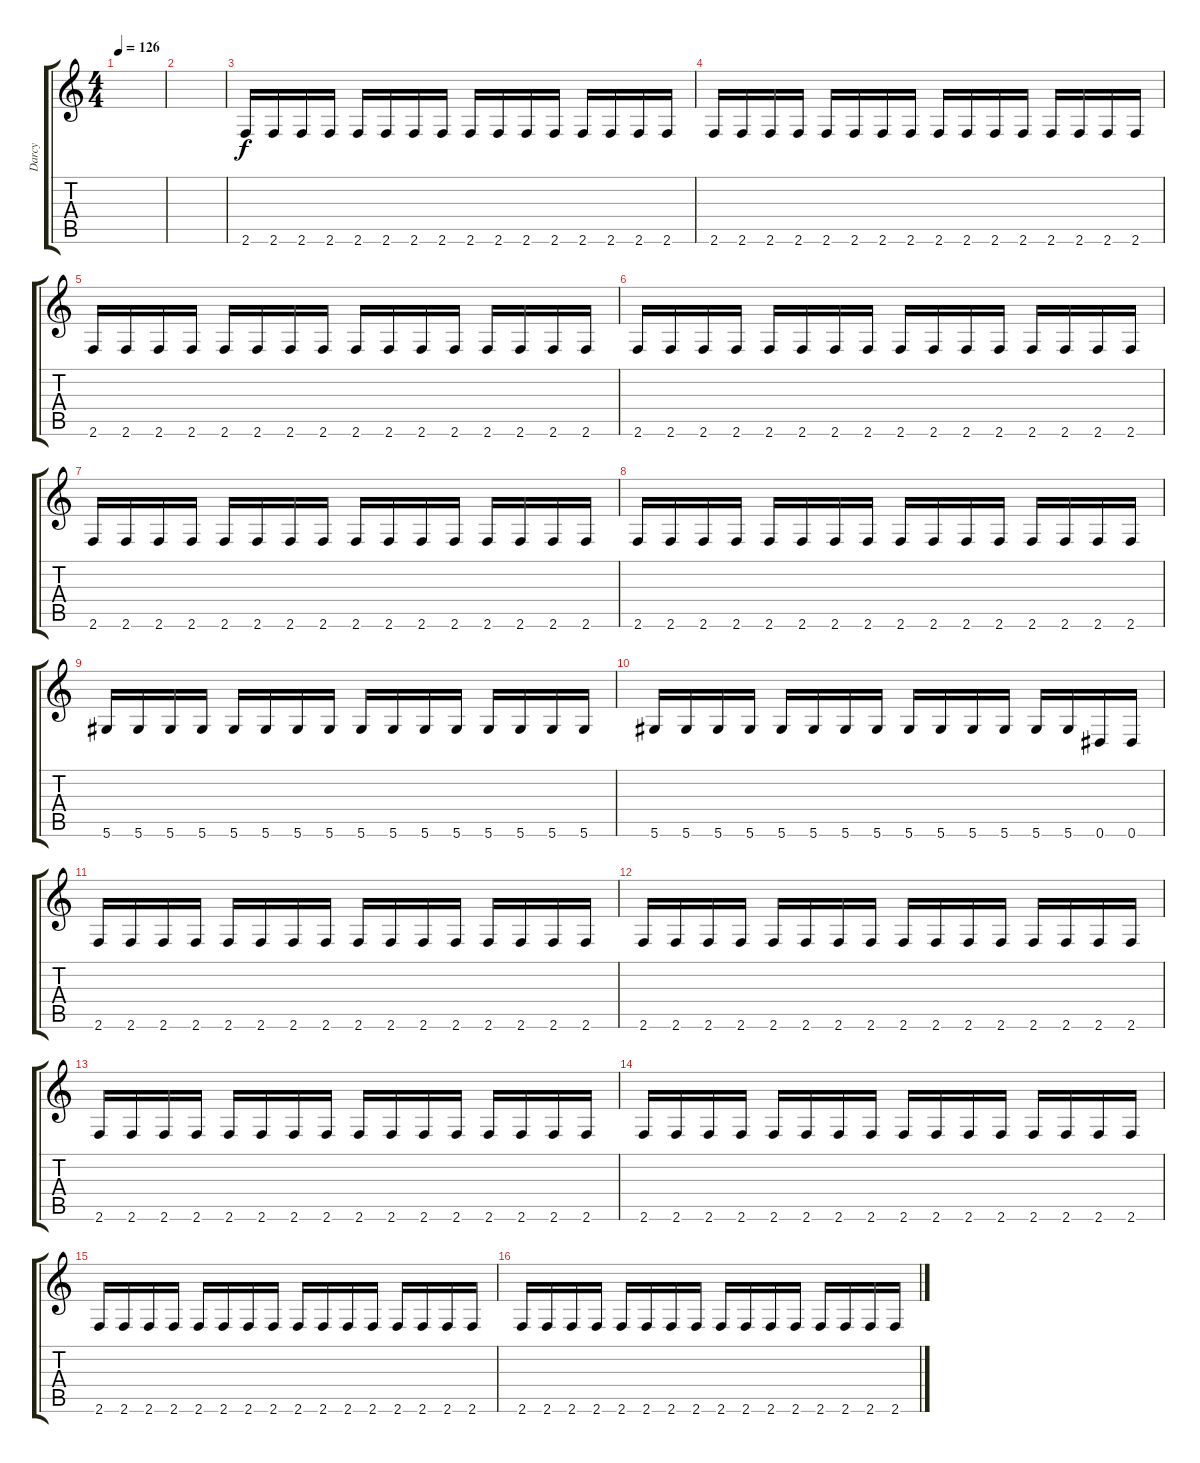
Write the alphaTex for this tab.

\track ("Darcy" "Darcy") {instrument electricbasspick}
\staff {score tabs}
\tuning (Eb4 Bb3 Gb3 Db3 Ab2 Eb2) {hide}
\ts (4 4)
\tempo 126
\clef g2
\ks c
|
|
2.6.16 2.6.16 2.6.16 2.6.16 2.6.16 2.6.16 2.6.16 2.6.16 2.6.16 2.6.16 2.6.16 2.6.16 2.6.16 2.6.16 2.6.16 2.6.16 |
2.6.16 2.6.16 2.6.16 2.6.16 2.6.16 2.6.16 2.6.16 2.6.16 2.6.16 2.6.16 2.6.16 2.6.16 2.6.16 2.6.16 2.6.16 2.6.16 |
2.6.16 2.6.16 2.6.16 2.6.16 2.6.16 2.6.16 2.6.16 2.6.16 2.6.16 2.6.16 2.6.16 2.6.16 2.6.16 2.6.16 2.6.16 2.6.16 |
2.6.16 2.6.16 2.6.16 2.6.16 2.6.16 2.6.16 2.6.16 2.6.16 2.6.16 2.6.16 2.6.16 2.6.16 2.6.16 2.6.16 2.6.16 2.6.16 |
2.6.16 2.6.16 2.6.16 2.6.16 2.6.16 2.6.16 2.6.16 2.6.16 2.6.16 2.6.16 2.6.16 2.6.16 2.6.16 2.6.16 2.6.16 2.6.16 |
2.6.16 2.6.16 2.6.16 2.6.16 2.6.16 2.6.16 2.6.16 2.6.16 2.6.16 2.6.16 2.6.16 2.6.16 2.6.16 2.6.16 2.6.16 2.6.16 |
5.6.16 5.6.16 5.6.16 5.6.16 5.6.16 5.6.16 5.6.16 5.6.16 5.6.16 5.6.16 5.6.16 5.6.16 5.6.16 5.6.16 5.6.16 5.6.16 |
5.6.16 5.6.16 5.6.16 5.6.16 5.6.16 5.6.16 5.6.16 5.6.16 5.6.16 5.6.16 5.6.16 5.6.16 5.6.16 5.6.16 0.6.16 0.6.16 |
2.6.16 2.6.16 2.6.16 2.6.16 2.6.16 2.6.16 2.6.16 2.6.16 2.6.16 2.6.16 2.6.16 2.6.16 2.6.16 2.6.16 2.6.16 2.6.16 |
2.6.16 2.6.16 2.6.16 2.6.16 2.6.16 2.6.16 2.6.16 2.6.16 2.6.16 2.6.16 2.6.16 2.6.16 2.6.16 2.6.16 2.6.16 2.6.16 |
2.6.16 2.6.16 2.6.16 2.6.16 2.6.16 2.6.16 2.6.16 2.6.16 2.6.16 2.6.16 2.6.16 2.6.16 2.6.16 2.6.16 2.6.16 2.6.16 |
2.6.16 2.6.16 2.6.16 2.6.16 2.6.16 2.6.16 2.6.16 2.6.16 2.6.16 2.6.16 2.6.16 2.6.16 2.6.16 2.6.16 2.6.16 2.6.16 |
2.6.16 2.6.16 2.6.16 2.6.16 2.6.16 2.6.16 2.6.16 2.6.16 2.6.16 2.6.16 2.6.16 2.6.16 2.6.16 2.6.16 2.6.16 2.6.16 |
2.6.16 2.6.16 2.6.16 2.6.16 2.6.16 2.6.16 2.6.16 2.6.16 2.6.16 2.6.16 2.6.16 2.6.16 2.6.16 2.6.16 2.6.16 2.6.16
